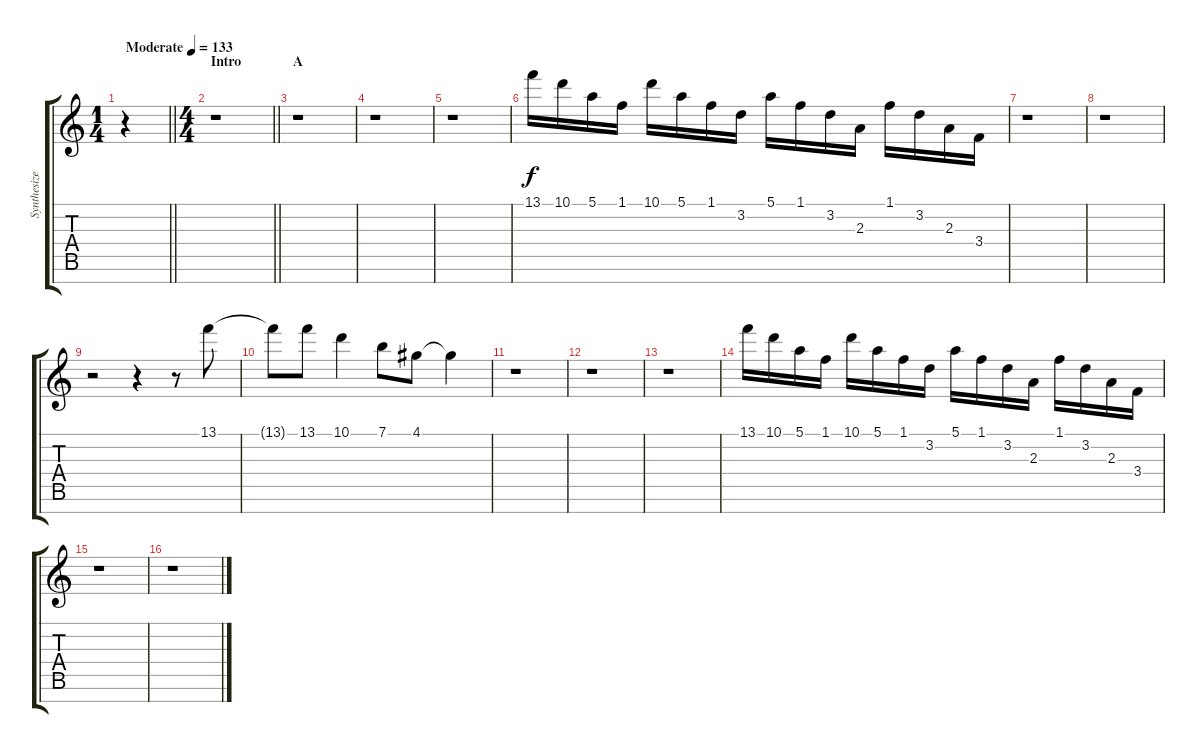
\track ("Synthesizer III" "Synthesize") {instrument lead1square}
\staff {score tabs}
\tuning (E5 B4 G4 D4 A3 E3 B2) {hide}
\ts (1 4)
\tempo (133 "Moderate")
\clef g2
\barLineRight lightlight
\ks c
r.4{dy f instrument lead1square} |
\ts (4 4)
\section ("" "Intro")
\barLineRight lightlight
r.1 |
\section ("" "A")
r.1 |
r.1 |
r.1 |
13.1.16 10.1.16 5.1.16 1.1.16 10.1.16 5.1.16 1.1.16 3.2.16 5.1.16 1.1.16 3.2.16 2.3.16 1.1.16 3.2.16 2.3.16 3.4.16 |
r.1 |
r.1 |
r.2 r.4 r.8 13.1.8 |
13.1{t}.8 13.1.8 10.1.4 7.1.8 4.1.8 4.1{t}.4 |
r.1 |
r.1 |
r.1 |
13.1.16 10.1.16 5.1.16 1.1.16 10.1.16 5.1.16 1.1.16 3.2.16 5.1.16 1.1.16 3.2.16 2.3.16 1.1.16 3.2.16 2.3.16 3.4.16 |
r.1 |
r.1
